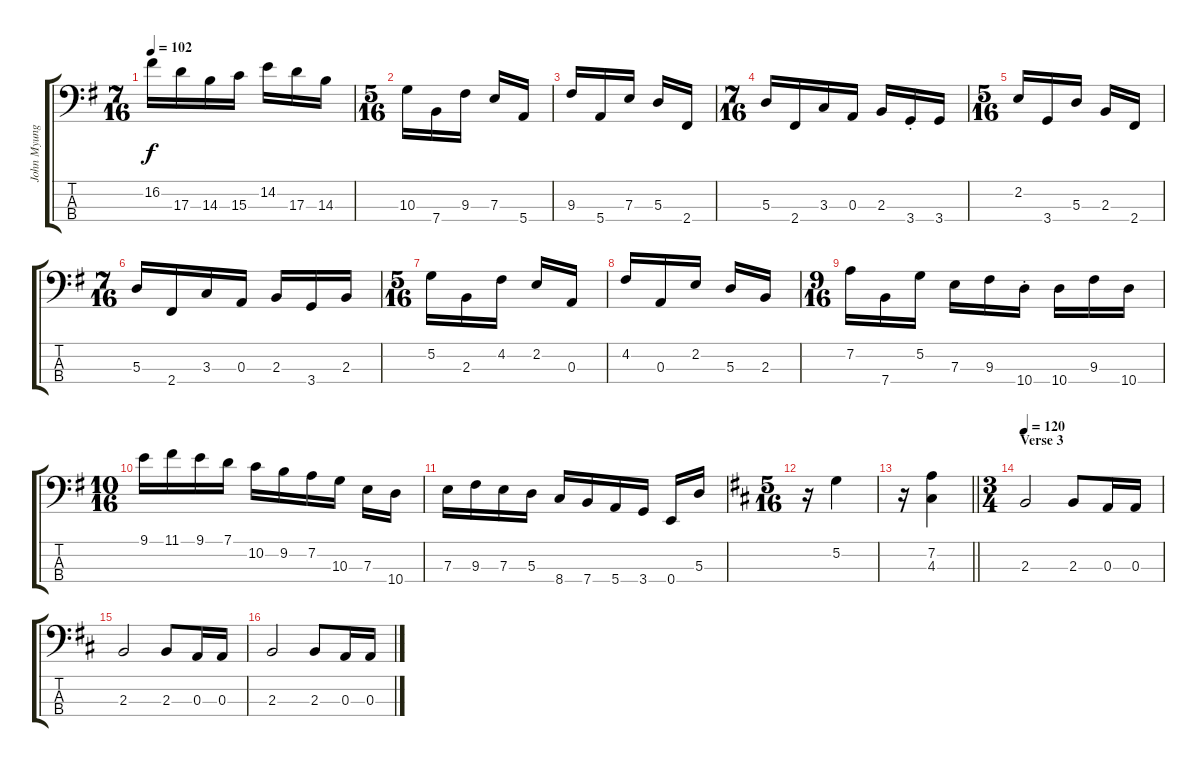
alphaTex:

\track ("John Myung" "John Myung") {instrument electricbassfinger}
\staff {score tabs}
\tuning (G2 D2 A1 E1) {hide}
\ts (7 16)
\tempo 102
\clef f4
\ks eminor
16.2.16{dy f} 17.3.16 14.3.16 15.3.16 14.2.16 17.3.16 14.3.16 |
\ts (5 16)
10.3.16 7.4.16 9.3.16 7.3.16 5.4.16 |
9.3.16 5.4.16 7.3.16 5.3.16 2.4.16 |
\ts (7 16)
5.3.16 2.4.16 3.3.16 0.3.16 2.3.16 3.4{st}.16 3.4.16 |
\ts (5 16)
2.2.16 3.4.16 5.3.16 2.3.16 2.4.16 |
\ts (7 16)
5.3.16 2.4.16 3.3.16 0.3.16 2.3.16 3.4.16 2.3.16 |
\ts (5 16)
5.2.16 2.3.16 4.2.16 2.2.16 0.3.16 |
4.2.16 0.3.16 2.2.16 5.3.16 2.3.16 |
\ts (9 16)
7.2.16 7.4.16 5.2.16 7.3.16 9.3.16 10.4{st}.16 10.4.16 9.3.16 10.4.16 |
\ts (10 16)
9.1.16 11.1.16 9.1.16 7.1.16 10.2.16 9.2.16 7.2.16 10.3.16 7.3.16 10.4.16 |
7.3.16 9.3.16 7.3.16 5.3.16 8.4.16 7.4.16 5.4.16 3.4.16 0.4.16 5.3.16 |
\ts (5 16)
\ks bminor
r.16 5.2.4 |
\barLineRight lightlight
r.16 (7.2 4.3).4 |
\ts (3 4)
\section ("" "Verse 3")
\tempo 120
2.3.2 2.3.8 0.3.16 0.3.16 |
2.3.2 2.3.8 0.3.16 0.3.16 |
2.3.2 2.3.8 0.3.16 0.3.16
